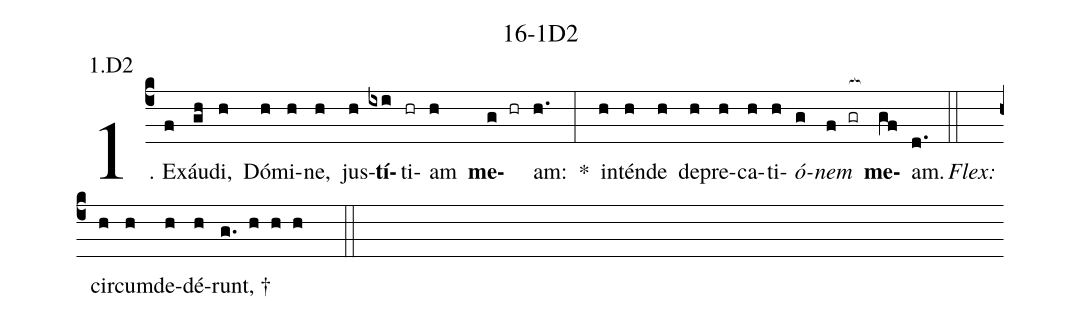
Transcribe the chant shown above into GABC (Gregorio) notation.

name: 16-1D2;
annotation: 1.D2;
%%
(c4)1. Ex(f)áu(gh)di,(h) Dó(h)mi(h)ne,(h) jus(h)<b>tí</b>(ixi)ti(hr)am(h) <b>me</b>(g hr)am:(h.) *(:) in(h)tén(h)de(h) de(h)pre(h)ca(h)ti(h)<i>ó</i>(g)<i>nem</i>(f gr[ocb:1{]) <b>me</b>(gf[ocb:0}])am.(d.) (::)
<i>Flex:</i>()  cir(h)cum(h)de(h)dé(h)runt, †(g. h h h  ::)
